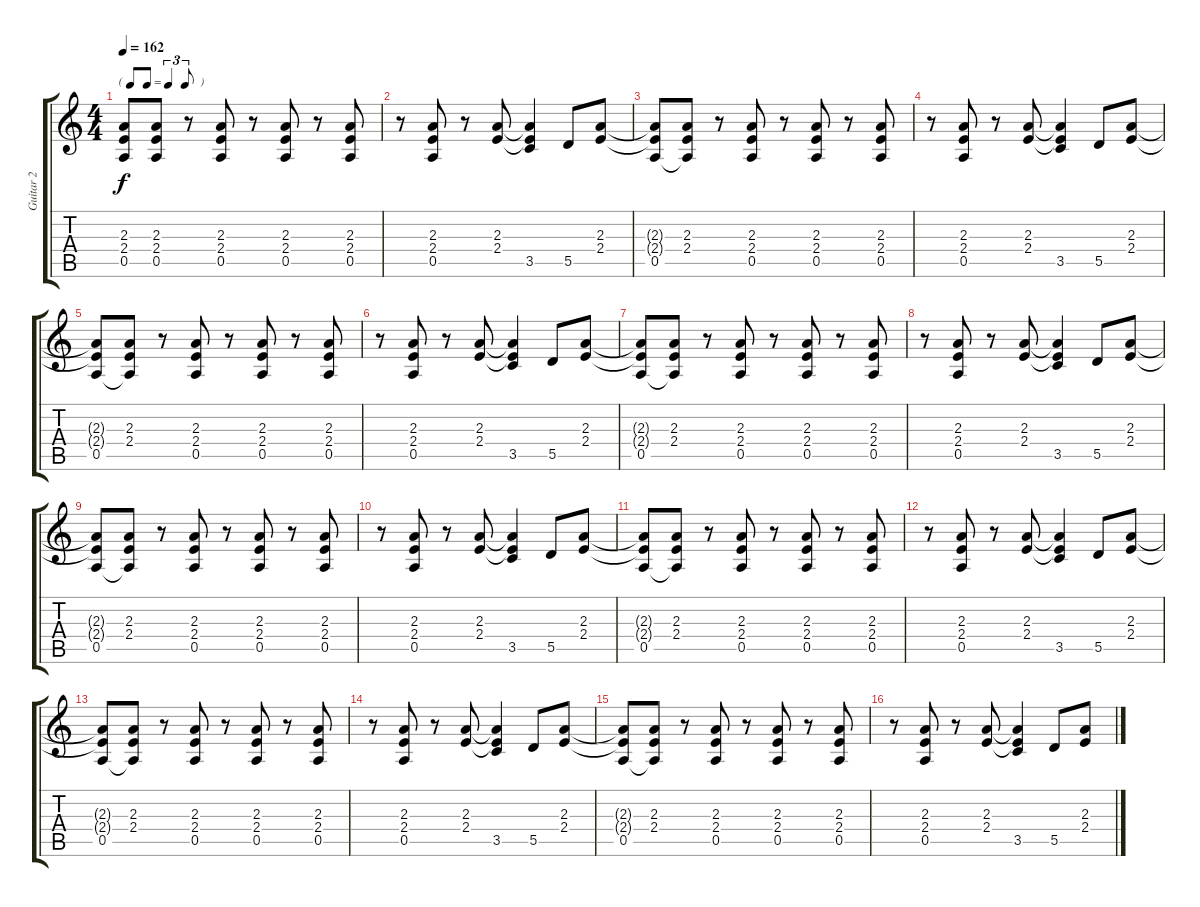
\track ("Guitar 2" "Guitar 2") {instrument overdrivenguitar}
\staff {score tabs}
\tuning (E4 B3 G3 D3 A2 E2) {hide}
\ts (4 4)
\tf triplet8th
\tempo 162
\clef g2
\ks c
(2.3 2.4 0.5).8{dy f} (2.3 2.4 0.5).8 r.8 (2.3 2.4 0.5).8 r.8 (2.3 2.4 0.5).8 r.8 (2.3 2.4 0.5).8 |
r.8 (2.3 2.4 0.5).8 r.8 (2.3 2.4).8 (2.3{t} 2.4{t} 3.5).4 5.5.8 (2.3 2.4).8 |
(2.3{t} 2.4{t} 0.5).8 (2.3 2.4 0.5{t}).8 r.8 (2.3 2.4 0.5).8 r.8 (2.3 2.4 0.5).8 r.8 (2.3 2.4 0.5).8 |
r.8 (2.3 2.4 0.5).8 r.8 (2.3 2.4).8 (2.3{t} 2.4{t} 3.5).4 5.5.8 (2.3 2.4).8 |
(2.3{t} 2.4{t} 0.5).8 (2.3 2.4 0.5{t}).8 r.8 (2.3 2.4 0.5).8 r.8 (2.3 2.4 0.5).8 r.8 (2.3 2.4 0.5).8 |
r.8 (2.3 2.4 0.5).8 r.8 (2.3 2.4).8 (2.3{t} 2.4{t} 3.5).4 5.5.8 (2.3 2.4).8 |
(2.3{t} 2.4{t} 0.5).8 (2.3 2.4 0.5{t}).8 r.8 (2.3 2.4 0.5).8 r.8 (2.3 2.4 0.5).8 r.8 (2.3 2.4 0.5).8 |
r.8 (2.3 2.4 0.5).8 r.8 (2.3 2.4).8 (2.3{t} 2.4{t} 3.5).4 5.5.8 (2.3 2.4).8 |
(2.3{t} 2.4{t} 0.5).8 (2.3 2.4 0.5{t}).8 r.8 (2.3 2.4 0.5).8 r.8 (2.3 2.4 0.5).8 r.8 (2.3 2.4 0.5).8 |
r.8 (2.3 2.4 0.5).8 r.8 (2.3 2.4).8 (2.3{t} 2.4{t} 3.5).4 5.5.8 (2.3 2.4).8 |
(2.3{t} 2.4{t} 0.5).8 (2.3 2.4 0.5{t}).8 r.8 (2.3 2.4 0.5).8 r.8 (2.3 2.4 0.5).8 r.8 (2.3 2.4 0.5).8 |
r.8 (2.3 2.4 0.5).8 r.8 (2.3 2.4).8 (2.3{t} 2.4{t} 3.5).4 5.5.8 (2.3 2.4).8 |
(2.3{t} 2.4{t} 0.5).8 (2.3 2.4 0.5{t}).8 r.8 (2.3 2.4 0.5).8 r.8 (2.3 2.4 0.5).8 r.8 (2.3 2.4 0.5).8 |
r.8 (2.3 2.4 0.5).8 r.8 (2.3 2.4).8 (2.3{t} 2.4{t} 3.5).4 5.5.8 (2.3 2.4).8 |
(2.3{t} 2.4{t} 0.5).8 (2.3 2.4 0.5{t}).8 r.8 (2.3 2.4 0.5).8 r.8 (2.3 2.4 0.5).8 r.8 (2.3 2.4 0.5).8 |
r.8 (2.3 2.4 0.5).8 r.8 (2.3 2.4).8 (2.3{t} 2.4{t} 3.5).4 5.5.8 (2.3 2.4).8
